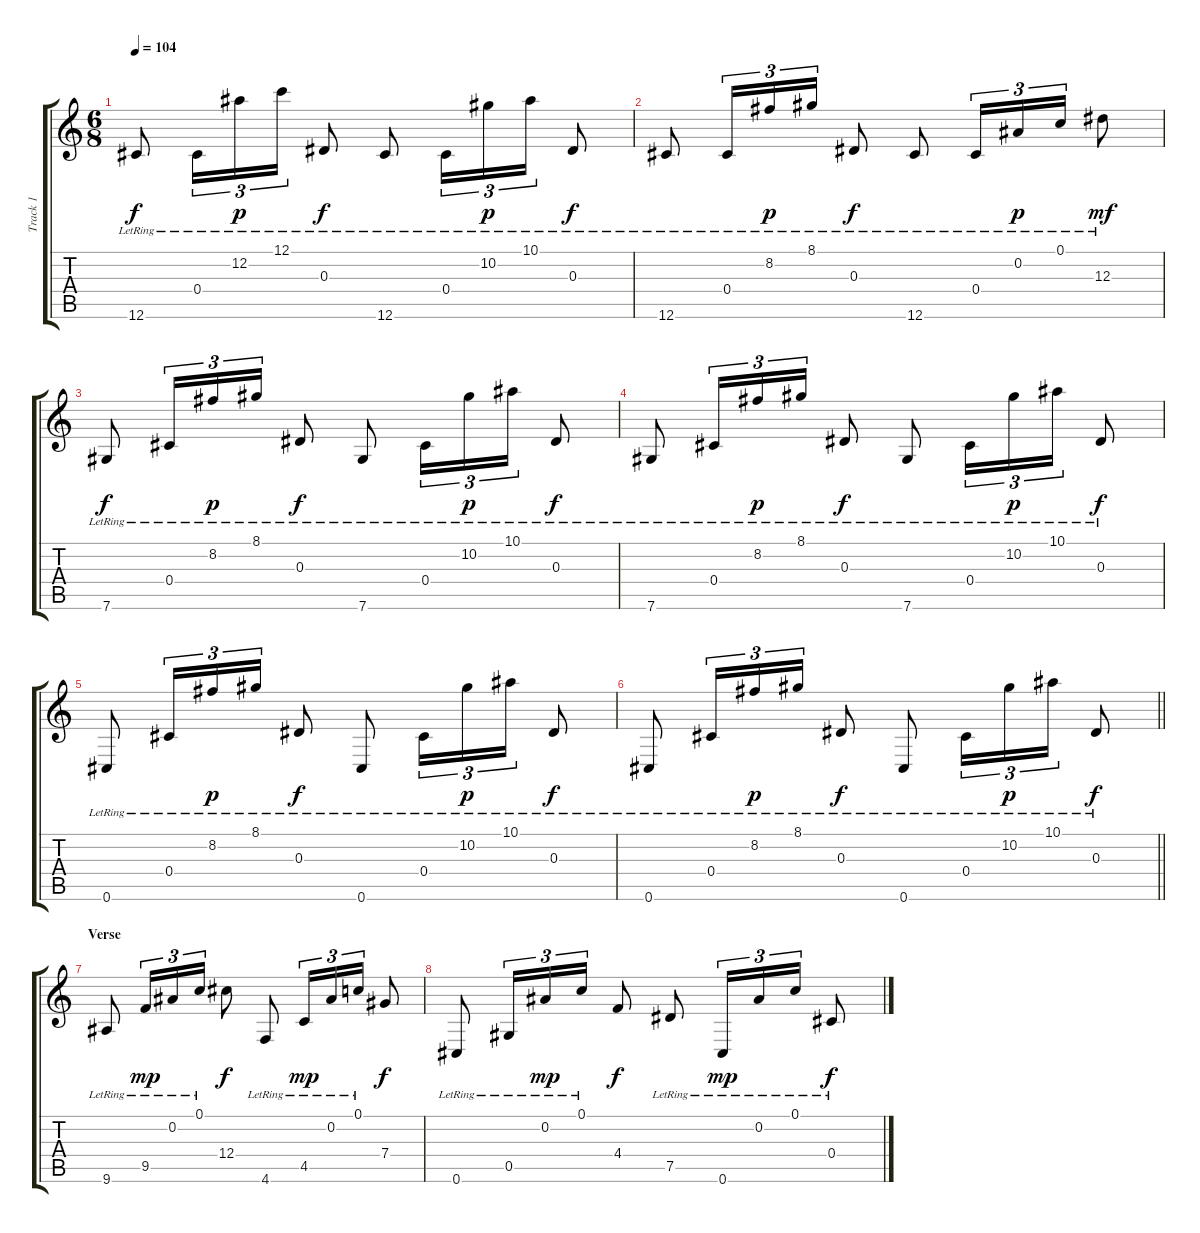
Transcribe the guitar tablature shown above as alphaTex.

\track ("Track 1" "Track 1") {instrument acousticguitarnylon}
\staff {score tabs}
\tuning (C4 Bb3 Eb3 Db3 Ab2 Db2) {hide}
\ts (6 8)
\tempo 104
\clef g2
\ks c
12.6{lr}.8{dy f} 0.4{lr}.16{tu (3 2)} 12.2{lr}.16{tu (3 2) dy p} 12.1{lr}.16{tu (3 2)} 0.3{lr}.8{dy f} 12.6{lr}.8 0.4{lr}.16{tu (3 2)} 10.2{lr}.16{tu (3 2) dy p} 10.1{lr}.16{tu (3 2)} 0.3{lr}.8{dy f} |
12.6{lr}.8 0.4{lr}.16{tu (3 2)} 8.2{lr}.16{tu (3 2) dy p} 8.1{lr}.16{tu (3 2)} 0.3{lr}.8{dy f} 12.6{lr}.8 0.4{lr}.16{tu (3 2)} 0.2{lr}.16{tu (3 2) dy p} 0.1{lr}.16{tu (3 2)} 12.3{lr}.8{dy mf} |
7.6{lr}.8{dy f} 0.4{lr}.16{tu (3 2)} 8.2{lr}.16{tu (3 2) dy p} 8.1{lr}.16{tu (3 2)} 0.3{lr}.8{dy f} 7.6{lr}.8 0.4{lr}.16{tu (3 2)} 10.2{lr}.16{tu (3 2) dy p} 10.1{lr}.16{tu (3 2)} 0.3{lr}.8{dy f} |
7.6{lr}.8 0.4{lr}.16{tu (3 2)} 8.2{lr}.16{tu (3 2) dy p} 8.1{lr}.16{tu (3 2)} 0.3{lr}.8{dy f} 7.6{lr}.8 0.4{lr}.16{tu (3 2)} 10.2{lr}.16{tu (3 2) dy p} 10.1{lr}.16{tu (3 2)} 0.3{lr}.8{dy f} |
0.6{lr}.8 0.4{lr}.16{tu (3 2)} 8.2{lr}.16{tu (3 2) dy p} 8.1{lr}.16{tu (3 2)} 0.3{lr}.8{dy f} 0.6{lr}.8 0.4{lr}.16{tu (3 2)} 10.2{lr}.16{tu (3 2) dy p} 10.1{lr}.16{tu (3 2)} 0.3{lr}.8{dy f} |
\barLineRight lightlight
0.6{lr}.8 0.4{lr}.16{tu (3 2)} 8.2{lr}.16{tu (3 2) dy p} 8.1{lr}.16{tu (3 2)} 0.3{lr}.8{dy f} 0.6{lr}.8 0.4{lr}.16{tu (3 2)} 10.2{lr}.16{tu (3 2) dy p} 10.1{lr}.16{tu (3 2)} 0.3{lr}.8{dy f} |
\section ("" "Verse")
9.6{lr}.8 9.5{lr}.16{tu (3 2) dy mp} 0.2{lr}.16{tu (3 2)} 0.1{lr}.16{tu (3 2)} 12.4.8{dy f} 4.6{lr}.8 4.5{lr}.16{tu (3 2) dy mp} 0.2{lr}.16{tu (3 2)} 0.1{lr}.16{tu (3 2)} 7.4.8{dy f} |
0.6{lr}.8 0.5{lr}.16{tu (3 2)} 0.2{lr}.16{tu (3 2) dy mp} 0.1{lr}.16{tu (3 2)} 4.4.8{dy f} 7.5{lr}.8 0.6{lr}.16{tu (3 2) dy mp} 0.2{lr}.16{tu (3 2)} 0.1{lr}.16{tu (3 2)} 0.4{lr}.8{dy f}
